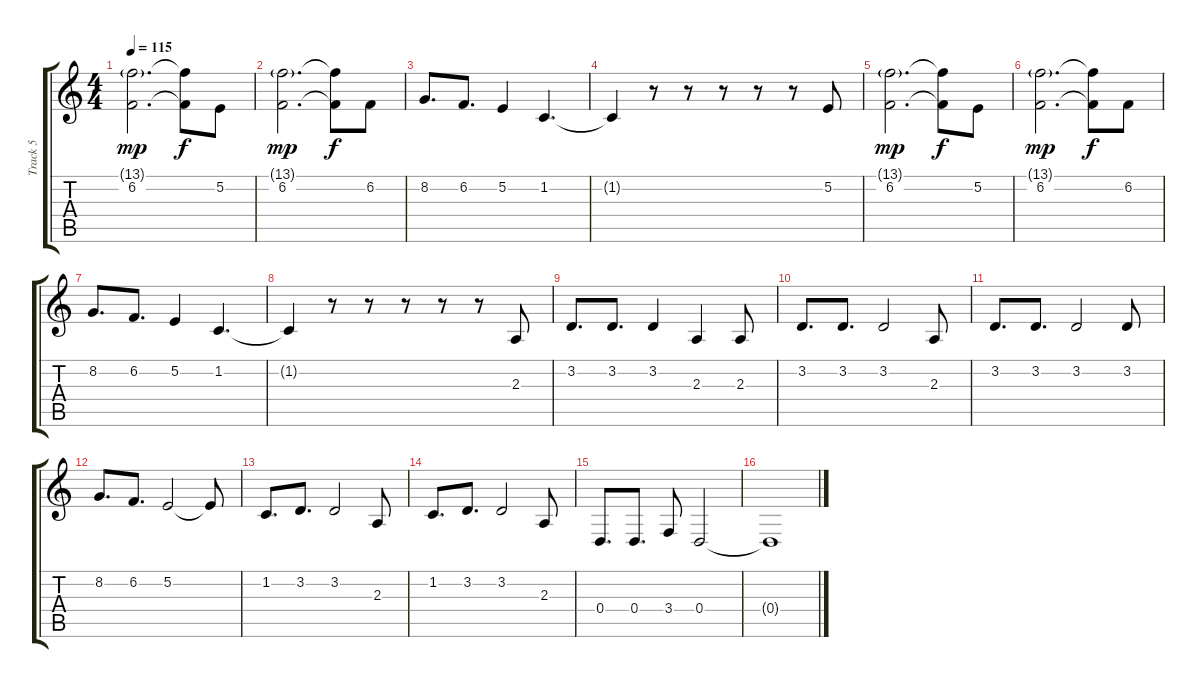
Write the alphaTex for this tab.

\track ("Track 5" "Track 5") {instrument lead2sawtooth}
\staff {score tabs}
\tuning (E4 B3 G3 D3 A2 E2) {hide}
\ts (4 4)
\tempo 115
\clef g2
\ks c
(13.1{g} 6.2).2{d dy mp} (13.1{t} 6.2{t}).8{dy f} 5.2.8 |
(13.1{g} 6.2).2{d dy mp} (13.1{t} 6.2{t}).8{dy f} 6.2.8 |
8.2.8{d} 6.2.8{d} 5.2.4 1.2.4{d volume 0} |
1.2{t}.4 r.8 r.8 r.8 r.8 r.8 5.2.8{volume 13} |
(13.1{g} 6.2).2{d dy mp} (13.1{t} 6.2{t}).8{dy f} 5.2.8 |
(13.1{g} 6.2).2{d dy mp} (13.1{t} 6.2{t}).8{dy f} 6.2.8 |
8.2.8{d} 6.2.8{d} 5.2.4 1.2.4{d volume 0} |
1.2{t}.4 r.8 r.8 r.8 r.8 r.8 2.3.8{volume 13} |
3.2.8{d} 3.2.8{d} 3.2.4 2.3.4 2.3.8 |
3.2.8{d} 3.2.8{d} 3.2.2 2.3.8 |
3.2.8{d} 3.2.8{d} 3.2.2 3.2.8 |
8.2.8{d} 6.2.8{d} 5.2.2 5.2{t}.8 |
1.2.8{d} 3.2.8{d} 3.2.2 2.3.8 |
1.2.8{d} 3.2.8{d} 3.2.2 2.3.8 |
0.4.8{d} 0.4.8{d} 3.4.8 0.4.2 |
0.4{t}.1
